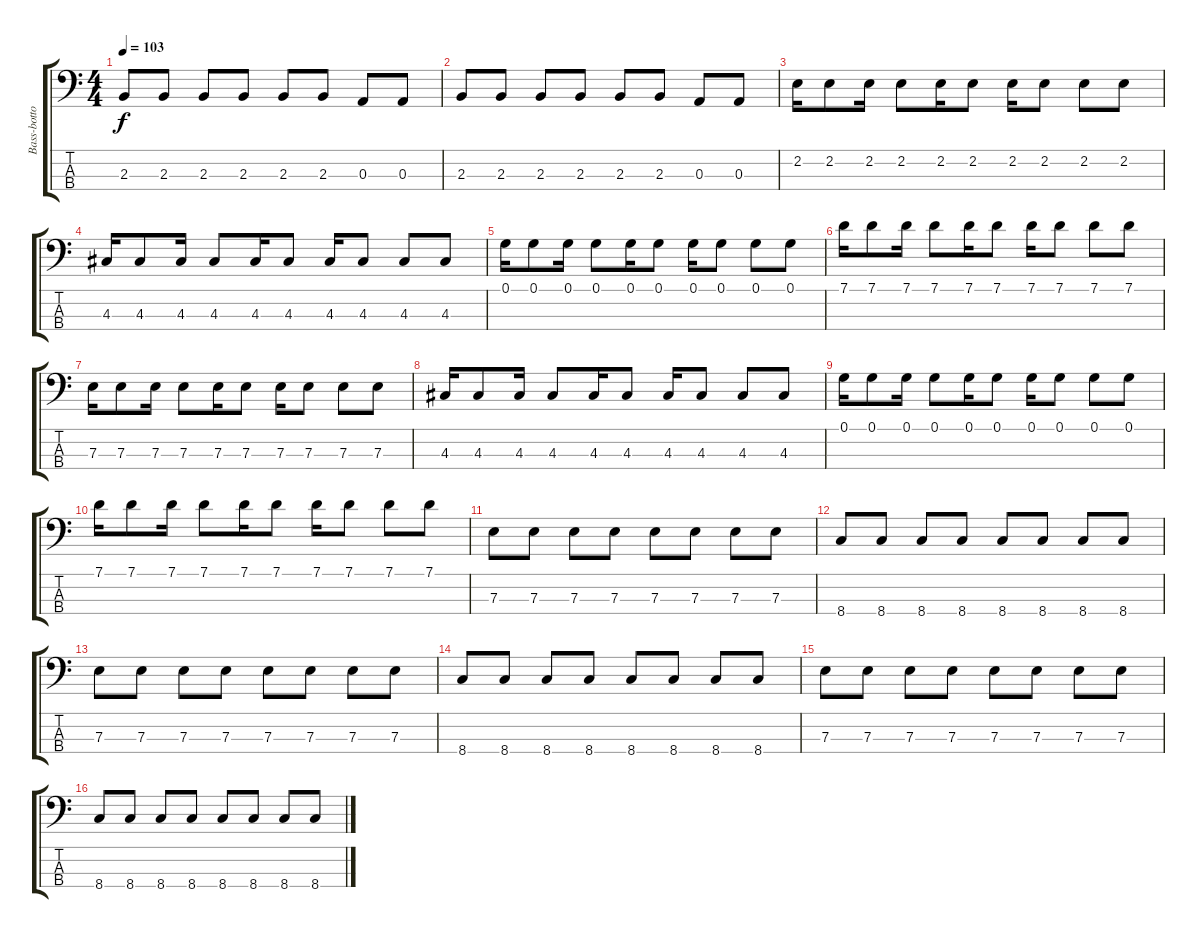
\track ("Bass-bottom" "Bass-botto") {instrument synthbass2}
\staff {score tabs}
\tuning (G2 D2 A1 E1) {hide}
\ts (4 4)
\tempo 103
\clef f4
\ks c
2.3.8{dy f} 2.3.8 2.3.8 2.3.8 2.3.8 2.3.8 0.3.8 0.3.8 |
2.3.8 2.3.8 2.3.8 2.3.8 2.3.8 2.3.8 0.3.8 0.3.8 |
2.2.16 2.2.8 2.2.16 2.2.8 2.2.16 2.2.8 2.2.16 2.2.8 2.2.8 2.2.8 |
4.3.16 4.3.8 4.3.16 4.3.8 4.3.16 4.3.8 4.3.16 4.3.8 4.3.8 4.3.8 |
0.1.16 0.1.8 0.1.16 0.1.8 0.1.16 0.1.8 0.1.16 0.1.8 0.1.8 0.1.8 |
7.1.16 7.1.8 7.1.16 7.1.8 7.1.16 7.1.8 7.1.16 7.1.8 7.1.8 7.1.8 |
7.3.16 7.3.8 7.3.16 7.3.8 7.3.16 7.3.8 7.3.16 7.3.8 7.3.8 7.3.8 |
4.3.16 4.3.8 4.3.16 4.3.8 4.3.16 4.3.8 4.3.16 4.3.8 4.3.8 4.3.8 |
0.1.16 0.1.8 0.1.16 0.1.8 0.1.16 0.1.8 0.1.16 0.1.8 0.1.8 0.1.8 |
7.1.16 7.1.8 7.1.16 7.1.8 7.1.16 7.1.8 7.1.16 7.1.8 7.1.8 7.1.8 |
7.3.8 7.3.8 7.3.8 7.3.8 7.3.8 7.3.8 7.3.8 7.3.8 |
8.4.8 8.4.8 8.4.8 8.4.8 8.4.8 8.4.8 8.4.8 8.4.8 |
7.3.8 7.3.8 7.3.8 7.3.8 7.3.8 7.3.8 7.3.8 7.3.8 |
8.4.8 8.4.8 8.4.8 8.4.8 8.4.8 8.4.8 8.4.8 8.4.8 |
7.3.8 7.3.8 7.3.8 7.3.8 7.3.8 7.3.8 7.3.8 7.3.8 |
8.4.8 8.4.8 8.4.8 8.4.8 8.4.8 8.4.8 8.4.8 8.4.8
